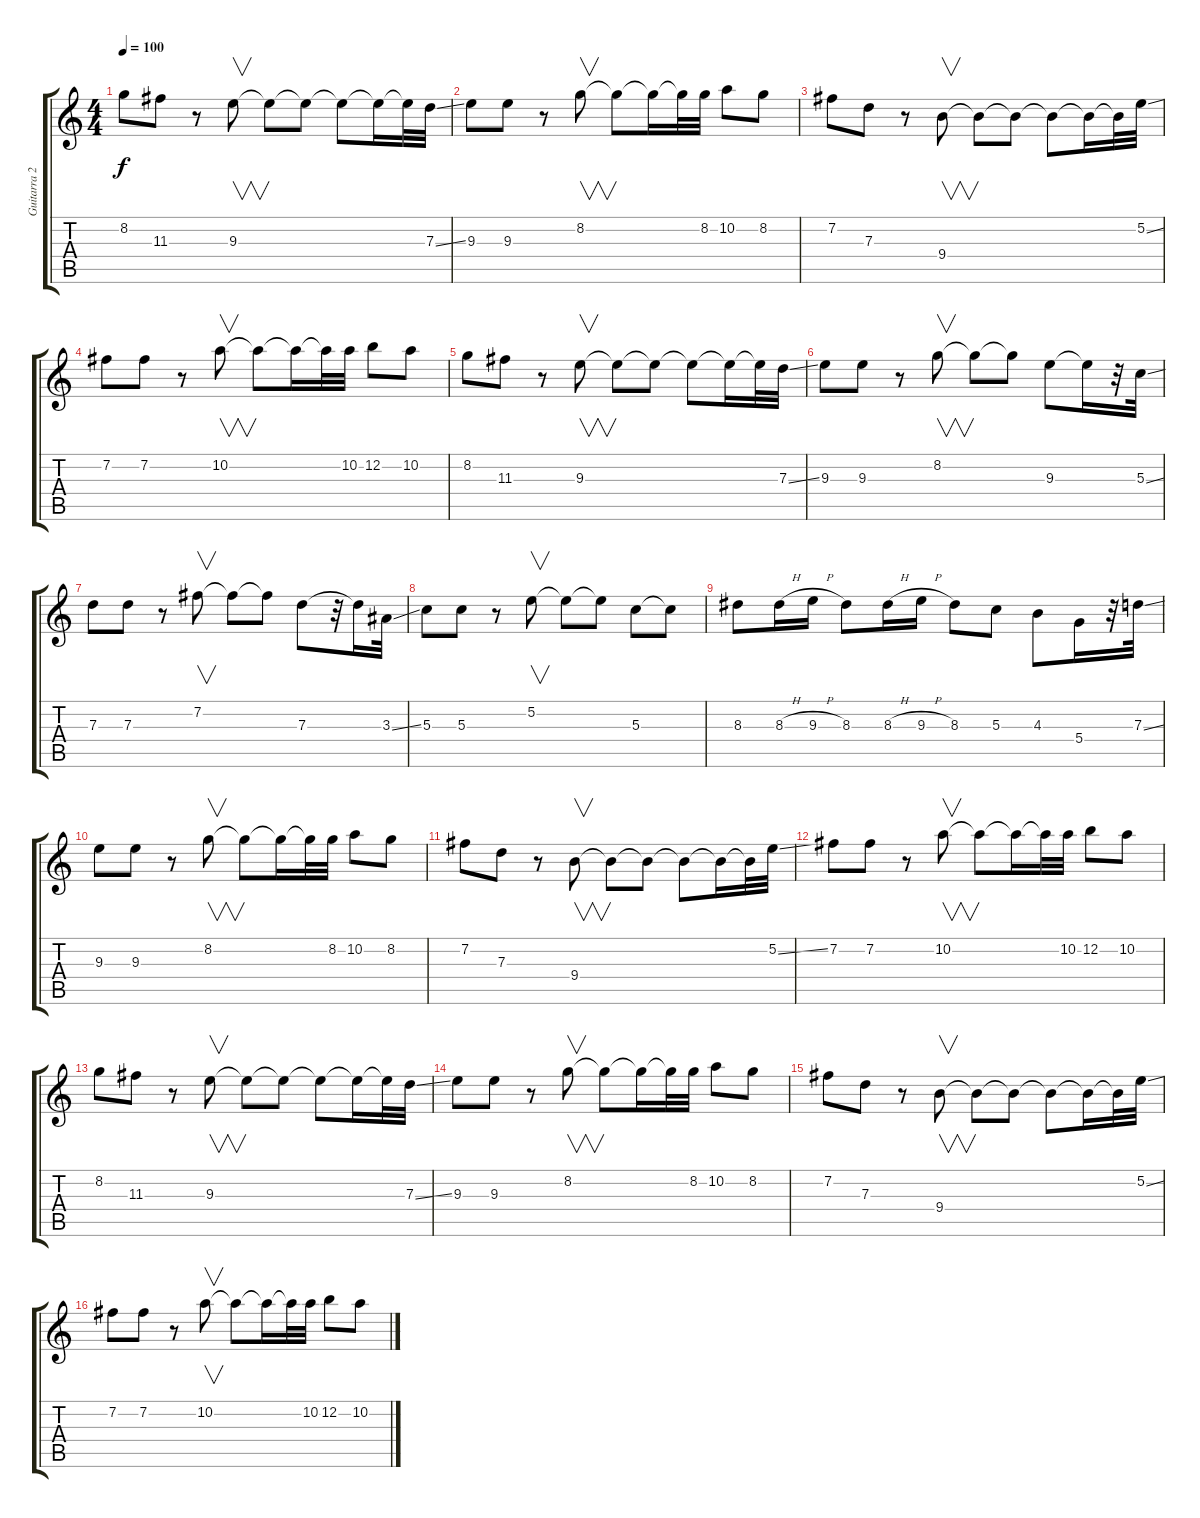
\track ("Guitarra 2" "Guitarra 2") {instrument overdrivenguitar}
\staff {score tabs}
\tuning (E4 B3 G3 D3 A2 E2) {hide}
\ts (4 4)
\tempo 100
\clef g2
\ks c
8.2.8{dy f} 11.3.8 r.8 9.3.8{v} 9.3{t}.8 9.3{t}.8 9.3{t}.8 9.3{t}.16 9.3{t}.32 7.3{ss}.32 |
9.3.8 9.3.8 r.8 8.2.8{v} 8.2{t}.8 8.2{t}.16 8.2{t}.32 8.2.32 10.2.8 8.2.8 |
7.2.8 7.3.8 r.8 9.4.8{v} 9.4{t}.8 9.4{t}.8 9.4{t}.8 9.4{t}.16 9.4{t}.32 5.2{ss}.32 |
7.2.8 7.2.8 r.8 10.2.8{v} 10.2{t}.8 10.2{t}.16 10.2{t}.32 10.2.32 12.2.8 10.2.8 |
8.2.8 11.3.8 r.8 9.3.8{v} 9.3{t}.8 9.3{t}.8 9.3{t}.8 9.3{t}.16 9.3{t}.32 7.3{ss}.32 |
9.3.8 9.3.8 r.8 8.2.8{v} 8.2{t}.8 8.2{t}.8 9.3.8 9.3{t}.16 r.32 5.3{ss}.32 |
7.3.8 7.3.8 r.8 7.2.8{v} 7.2{t}.8 7.2{t}.8 7.3.8 r.32 7.3{t}.16 3.3{ss}.32 |
5.3.8 5.3.8 r.8 5.2.8{v} 5.2{t}.8 5.2{t}.8 5.3.8 5.3{t}.8 |
8.3.8 8.3{h}.16 9.3{h}.16 8.3.8 8.3{h}.16 9.3{h}.16 8.3.8 5.3.8 4.3.8 5.4.16 r.32 7.3{ss}.32 |
9.3.8 9.3.8 r.8 8.2.8{v} 8.2{t}.8 8.2{t}.16 8.2{t}.32 8.2.32 10.2.8 8.2.8 |
7.2.8 7.3.8 r.8 9.4.8{v} 9.4{t}.8 9.4{t}.8 9.4{t}.8 9.4{t}.16 9.4{t}.32 5.2{ss}.32 |
7.2.8 7.2.8 r.8 10.2.8{v} 10.2{t}.8 10.2{t}.16 10.2{t}.32 10.2.32 12.2.8 10.2.8 |
8.2.8 11.3.8 r.8 9.3.8{v} 9.3{t}.8 9.3{t}.8 9.3{t}.8 9.3{t}.16 9.3{t}.32 7.3{ss}.32 |
9.3.8 9.3.8 r.8 8.2.8{v} 8.2{t}.8 8.2{t}.16 8.2{t}.32 8.2.32 10.2.8 8.2.8 |
7.2.8 7.3.8 r.8 9.4.8{v} 9.4{t}.8 9.4{t}.8 9.4{t}.8 9.4{t}.16 9.4{t}.32 5.2{ss}.32 |
7.2.8 7.2.8 r.8 10.2.8{v} 10.2{t}.8 10.2{t}.16 10.2{t}.32 10.2.32 12.2.8 10.2.8
